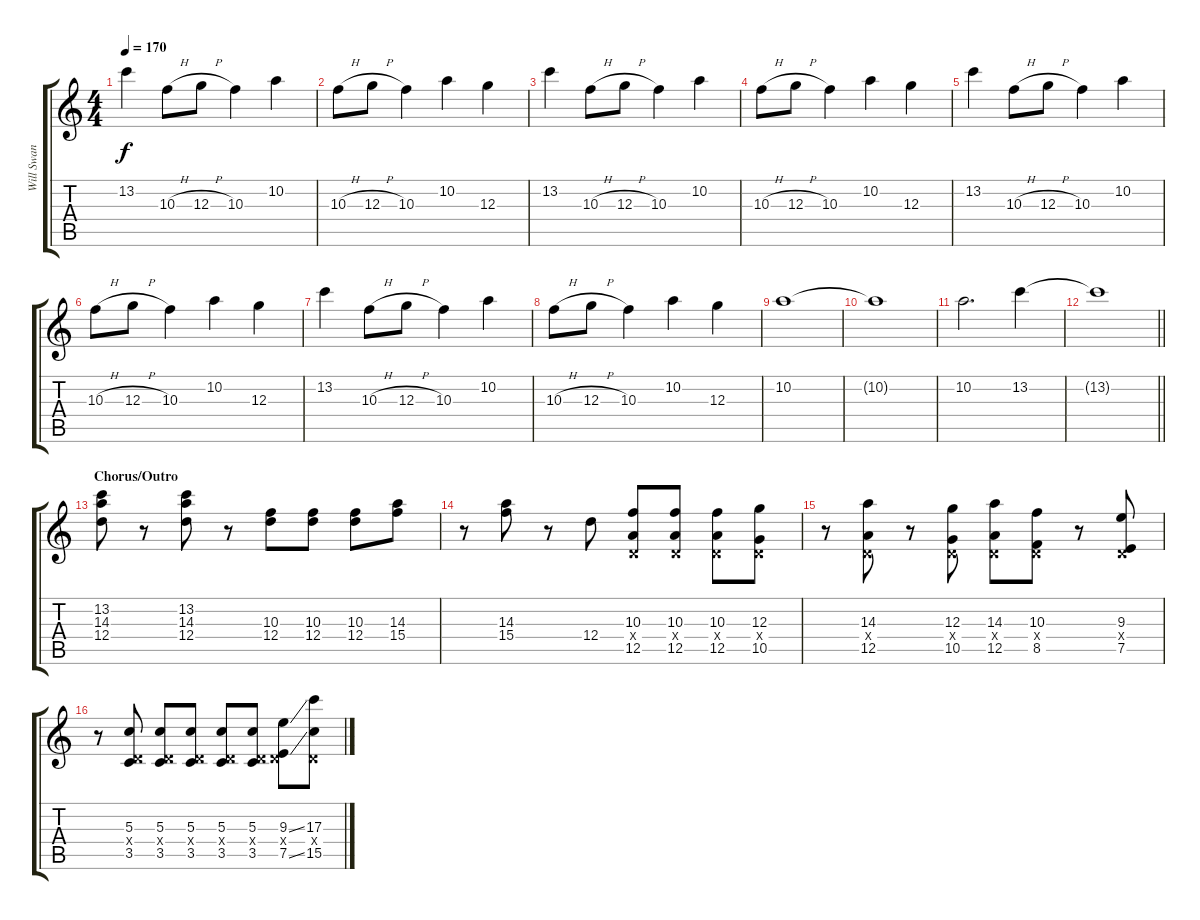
\track ("Will Swan (Guitar L)" "Will Swan ") {instrument distortionguitar}
\staff {score tabs}
\tuning (E4 B3 G3 D3 A2 E2) {hide}
\ts (4 4)
\tempo 170
\clef g2
\ks c
13.2.4{dy f} 10.3{h}.8 12.3{h}.8 10.3.4 10.2.4 |
10.3{h}.8 12.3{h}.8 10.3.4 10.2.4 12.3.4 |
13.2.4 10.3{h}.8 12.3{h}.8 10.3.4 10.2.4 |
10.3{h}.8 12.3{h}.8 10.3.4 10.2.4 12.3.4 |
13.2.4 10.3{h}.8 12.3{h}.8 10.3.4 10.2.4 |
10.3{h}.8 12.3{h}.8 10.3.4 10.2.4 12.3.4 |
13.2.4 10.3{h}.8 12.3{h}.8 10.3.4 10.2.4 |
10.3{h}.8 12.3{h}.8 10.3.4 10.2.4 12.3.4 |
10.2.1{volume 11} |
10.2{t}.1 |
10.2.2{d volume 13} 13.2.4 |
\barLineRight lightlight
13.2{t}.1 |
\section ("" "Chorus/Outro")
(13.2 14.3 12.4).8{volume 13 instrument distortionguitar} r.8 (13.2 14.3 12.4).8 r.8 (10.3 12.4).8 (10.3 12.4).8 (10.3 12.4).8 (14.3 15.4).8 |
r.8 (14.3 15.4).8 r.8 12.4.8 (10.3 0.4{x} 12.5).8 (10.3 0.4{x} 12.5).8 (10.3 0.4{x} 12.5).8 (12.3 0.4{x} 10.5).8 |
r.8 (14.3 0.4{x} 12.5).8 r.8 (12.3 0.4{x} 10.5).8 (14.3 0.4{x} 12.5).8 (10.3 0.4{x} 8.5).8 r.8 (9.3 0.4{x} 7.5).8 |
r.8 (5.3 0.4{x} 3.5).8 (5.3 0.4{x} 3.5).8 (5.3 0.4{x} 3.5).8 (5.3 0.4{x} 3.5).8 (5.3 0.4{x} 3.5).8 (9.3{ss} 0.4{x} 7.5{ss}).8 (17.3 0.4{x} 15.5).8
